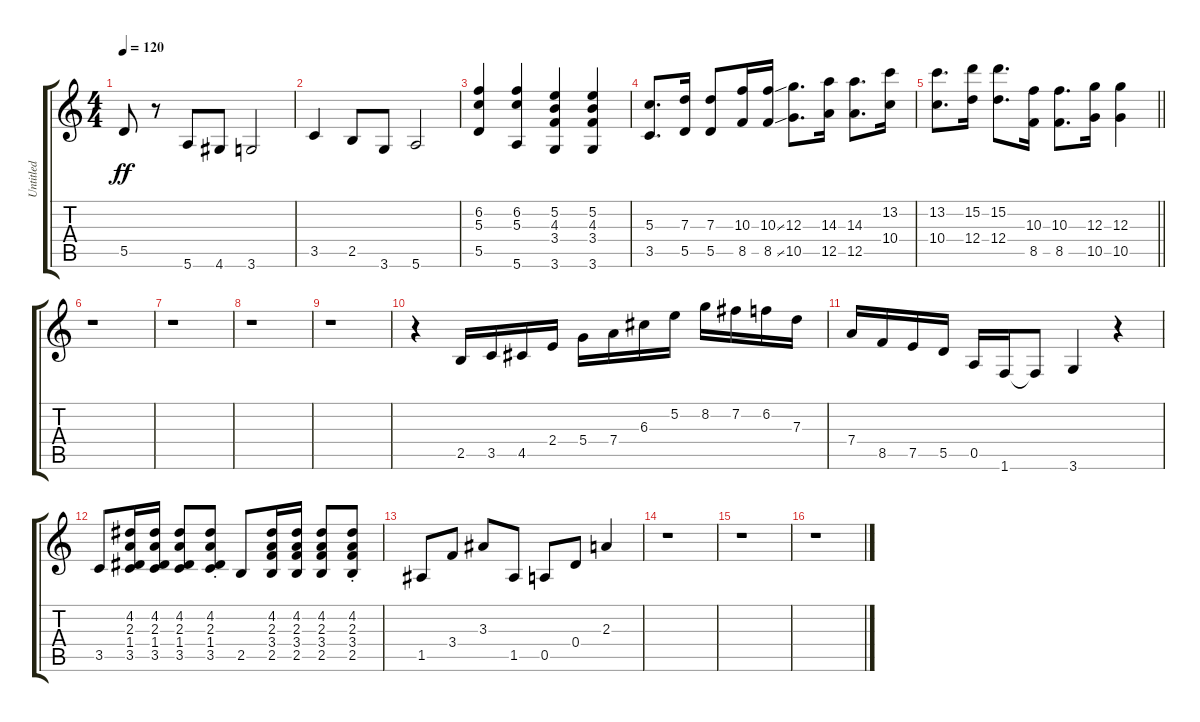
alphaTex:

\track ("Untitled" "Untitled") {instrument acousticguitarnylon}
\staff {score tabs}
\tuning (E4 B3 G3 D3 A2 E2) {hide}
\ts (4 4)
\tempo 120
\clef g2
\ks c
5.5.8{dy ff} r.8 5.6.8 4.6.8 3.6.2 |
3.5.4 2.5.8 3.6.8 5.6.2 |
(6.2 5.3 5.5).4 (6.2 5.3 5.6).4 (5.2 4.3 3.4 3.6).4 (5.2 4.3 3.4 3.6).4 |
(5.3 3.5).8{d} (7.3 5.5).16 (7.3 5.5).8 (10.3 8.5).16 (10.3{ss} 8.5{ss}).16 (12.3 10.5).8{d} (14.3 12.5).16 (14.3 12.5).8{d} (13.2 10.4).16 |
\barLineRight lightlight
(13.2 10.4).8{d} (15.2 12.4).16 (15.2 12.4).8{d} (10.3 8.5).16 (10.3 8.5).8{d} (12.3 10.5).16 (12.3 10.5).4 |
r.1 |
r.1 |
r.1 |
r.1 |
r.4 2.5.16 3.5.16 4.5.16 2.4.16 5.4.16 7.4.16 6.3.16 5.2.16 8.2.16 7.2.16 6.2.16 7.3.16 |
7.4.16 8.5.16 7.5.16 5.5.16 0.5.16 1.6.16 1.6{t}.8 3.6.4 r.4 |
3.5.8 (4.2 2.3 1.4 3.5).16 (4.2 2.3 1.4 3.5).16 (4.2 2.3 1.4 3.5).8 (4.2{st} 2.3{st} 1.4{st} 3.5{st}).8 2.5.8 (4.2 2.3 3.4 2.5).16 (4.2 2.3 3.4 2.5).16 (4.2 2.3 3.4 2.5).8 (4.2{st} 2.3{st} 3.4{st} 2.5{st}).8 |
1.5.8 3.4.8 3.3.8 1.5.8 0.5.8 0.4.8 2.3.4 |
r.1 |
r.1 |
r.1
